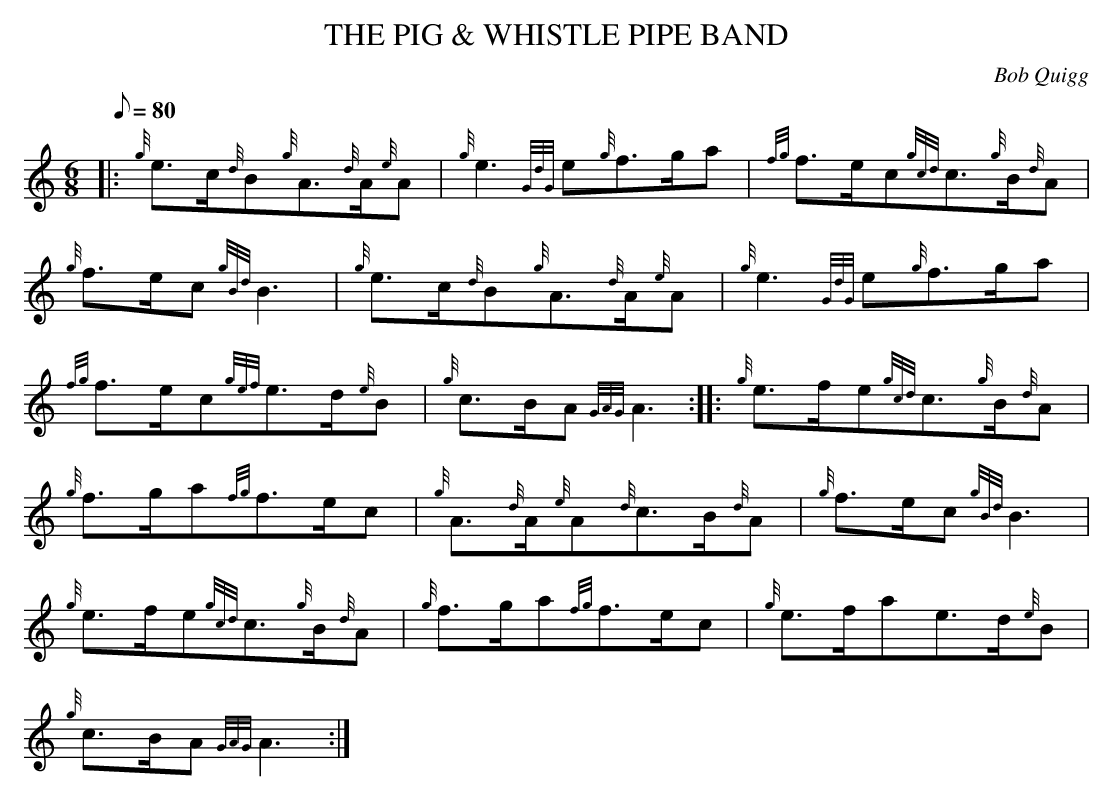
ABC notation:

X:1
T:THE PIG & WHISTLE PIPE BAND
M:6/8
L:1/8
Q:80
C:Bob Quigg
K:HP
|: {g}e3/2c/2{d}B{g}A3/2{d}A/2{e}A | \
{g}e3{GdG}e{g}f3/2g/2a | \
{fg}f3/2e/2c{gcd}c3/2{g}B/2{d}A |
{g}f3/2e/2c{gBd}B3 | \
{g}e3/2c/2{d}B{g}A3/2{d}A/2{e}A | \
{g}e3{GdG}e{g}f3/2g/2a |
{fg}f3/2e/2c{gef}e3/2d/2{e}B | \
{g}c3/2B/2A{GAG}A3 :: \
{g}e3/2f/2e{gcd}c3/2{g}B/2{d}A |
{g}f3/2g/2a{fg}f3/2e/2c | \
{g}A3/2{d}A/2{e}A{d}c3/2B/2{d}A | \
{g}f3/2e/2c{gBd}B3 |
{g}e3/2f/2e{gcd}c3/2{g}B/2{d}A | \
{g}f3/2g/2a{fg}f3/2e/2c | \
{g}e3/2f/2ae3/2d/2{e}B |
{g}c3/2B/2A{GAG}A3 :|
